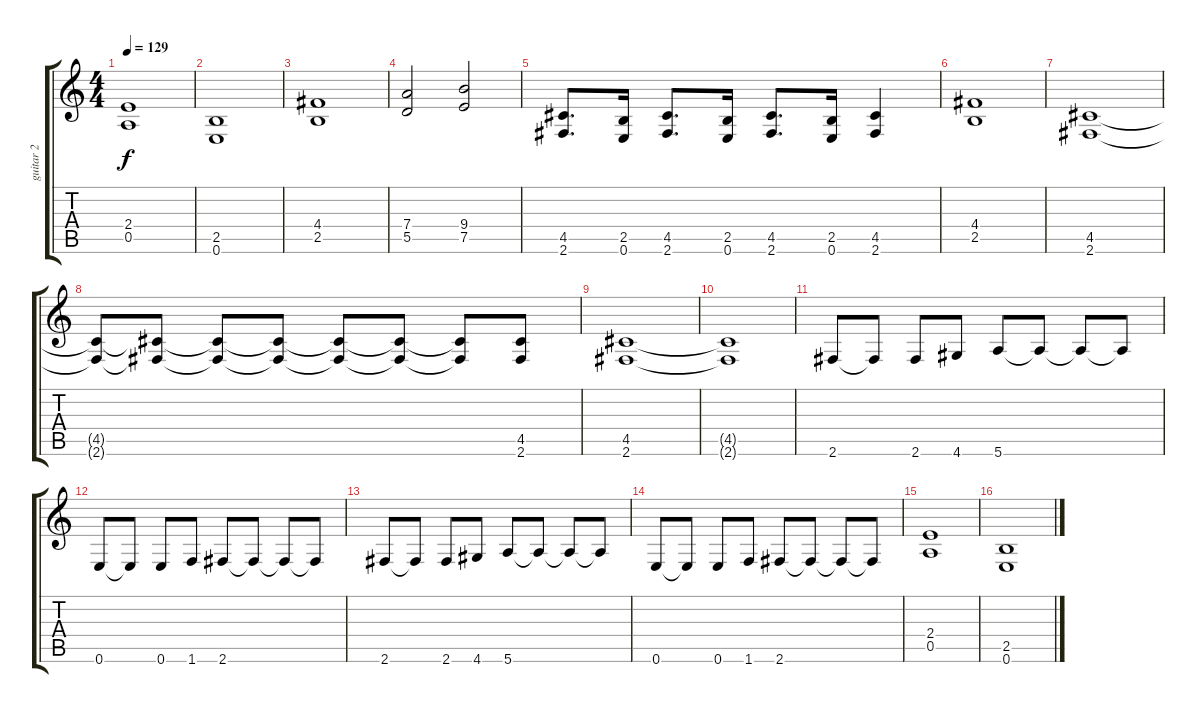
\track ("guitar 2" "guitar 2") {instrument distortionguitar}
\staff {score tabs}
\tuning (E4 B3 G3 D3 A2 E2) {hide}
\ts (4 4)
\tempo 129
\clef g2
\ks c
(2.4 0.5).1{dy f} |
(2.5 0.6).1 |
(4.4 2.5).1 |
(7.4 5.5).2 (9.4 7.5).2 |
(4.5 2.6).8{d} (2.5 0.6).16 (4.5 2.6).8{d} (2.5 0.6).16 (4.5 2.6).8{d} (2.5 0.6).16 (4.5 2.6).4 |
(4.4 2.5).1 |
(4.5 2.6).1{instrument distortionguitar} |
(4.5{t} 2.6{t}).8 (4.5{t} 2.6{t}).8 (4.5{t} 2.6{t}).8 (4.5{t} 2.6{t}).8 (4.5{t} 2.6{t}).8 (4.5{t} 2.6{t}).8 (4.5{t} 2.6{t}).8 (4.5 2.6).8 |
(4.5 2.6).1 |
(4.5{t} 2.6{t}).1 |
2.6.8{instrument overdrivenguitar} 2.6{t}.8 2.6.8 4.6.8 5.6.8 5.6{t}.8 5.6{t}.8 5.6{t}.8 |
0.6.8 0.6{t}.8 0.6.8 1.6.8 2.6.8 2.6{t}.8 2.6{t}.8 2.6{t}.8 |
2.6.8 2.6{t}.8 2.6.8 4.6.8 5.6.8 5.6{t}.8 5.6{t}.8 5.6{t}.8 |
0.6.8 0.6{t}.8 0.6.8 1.6.8 2.6.8 2.6{t}.8 2.6{t}.8 2.6{t}.8 |
(2.4 0.5).1 |
(2.5 0.6).1
